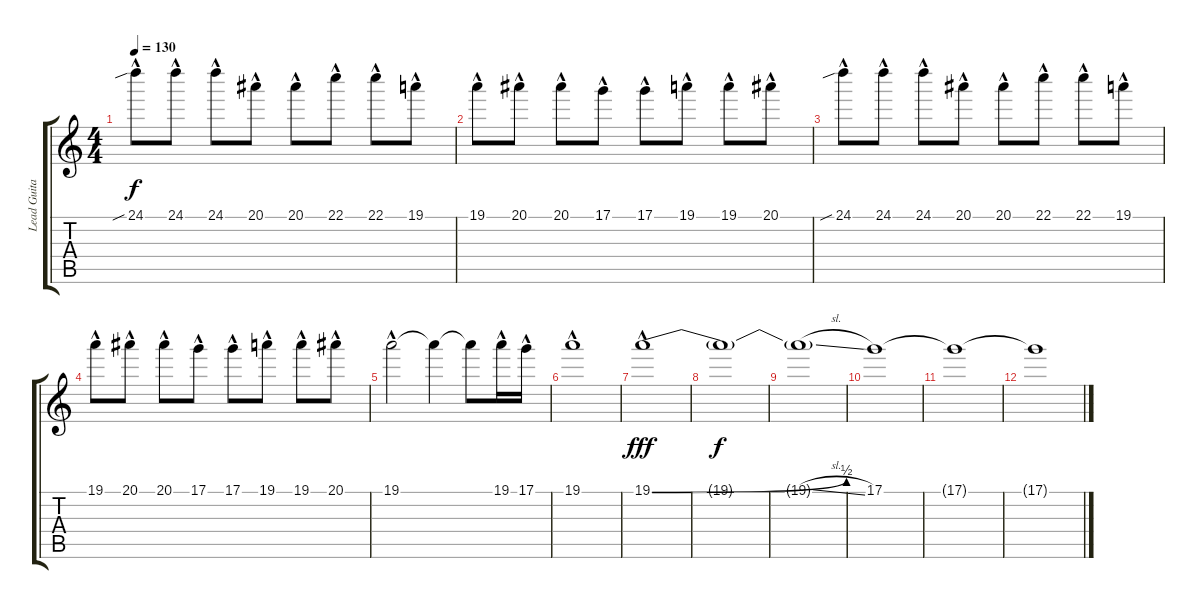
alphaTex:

\track ("Lead Guitar" "Lead Guita") {instrument distortionguitar}
\staff {score tabs}
\tuning (D4 A3 F3 C3 G2 C2) {hide}
\ts (4 4)
\tempo 130
\clef g2
\ks c
24.1{sib hac}.8{dy f} 24.1{hac}.8 24.1{hac}.8 20.1{hac}.8 20.1{hac}.8 22.1{hac}.8 22.1{hac}.8 19.1{hac}.8 |
19.1{hac}.8 20.1{hac}.8 20.1{hac}.8 17.1{hac}.8 17.1{hac}.8 19.1{hac}.8 19.1{hac}.8 20.1{hac}.8 |
24.1{sib hac}.8 24.1{hac}.8 24.1{hac}.8 20.1{hac}.8 20.1{hac}.8 22.1{hac}.8 22.1{hac}.8 19.1{hac}.8 |
19.1{hac}.8 20.1{hac}.8 20.1{hac}.8 17.1{hac}.8 17.1{hac}.8 19.1{hac}.8 19.1{hac}.8 20.1{hac}.8 |
19.1{hac}.2 19.1{t}.4 19.1{t}.8 19.1{hac}.16 17.1{hac}.16 |
19.1{hac}.1 |
19.1{be (bend 0 0 60 2) hac}.1{dy fff volume 16} |
19.1{t}.1{dy f} |
19.1{sl t}.1 |
17.1.1 |
17.1{t}.1 |
17.1{t}.1
